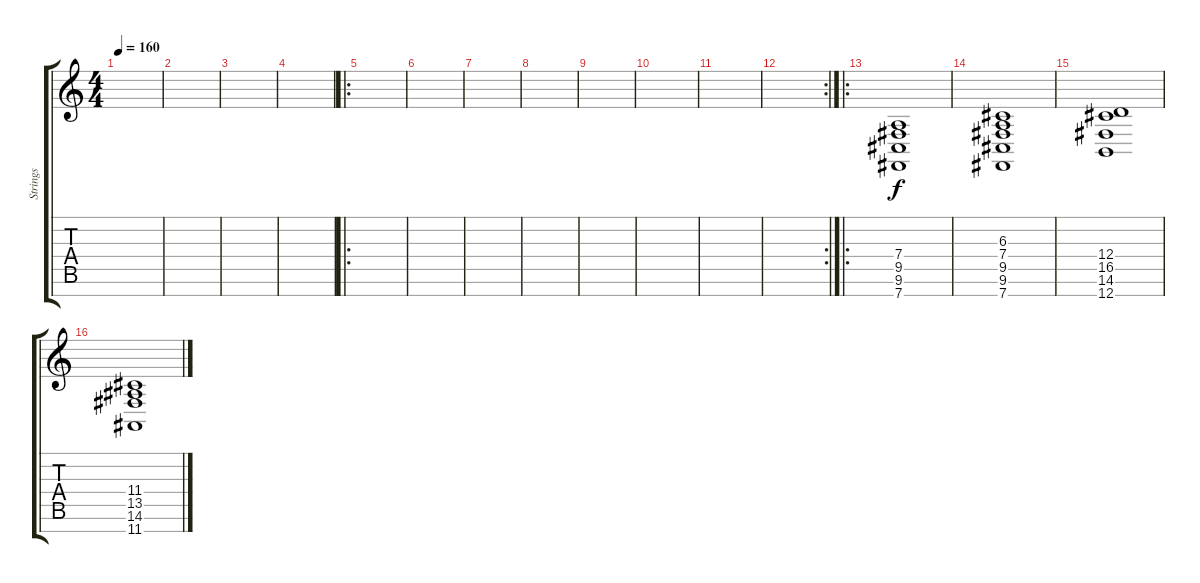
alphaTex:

\track ("Strings" "Strings") {instrument stringensemble1}
\staff {score tabs}
\tuning (E4 B3 G3 D3 A2 E2 B1) {hide}
\ts (4 4)
\tempo 160
\clef g2
\ks c
|
|
|
|
\ro
|
|
|
|
|
|
|
\rc 2
|
\ro
(7.4 9.5 9.6 7.7).1 |
(6.3 7.4 9.5 9.6 7.7).1 |
(12.4 16.5 14.6 12.7).1 |
(11.4 13.5 14.6 11.7).1
